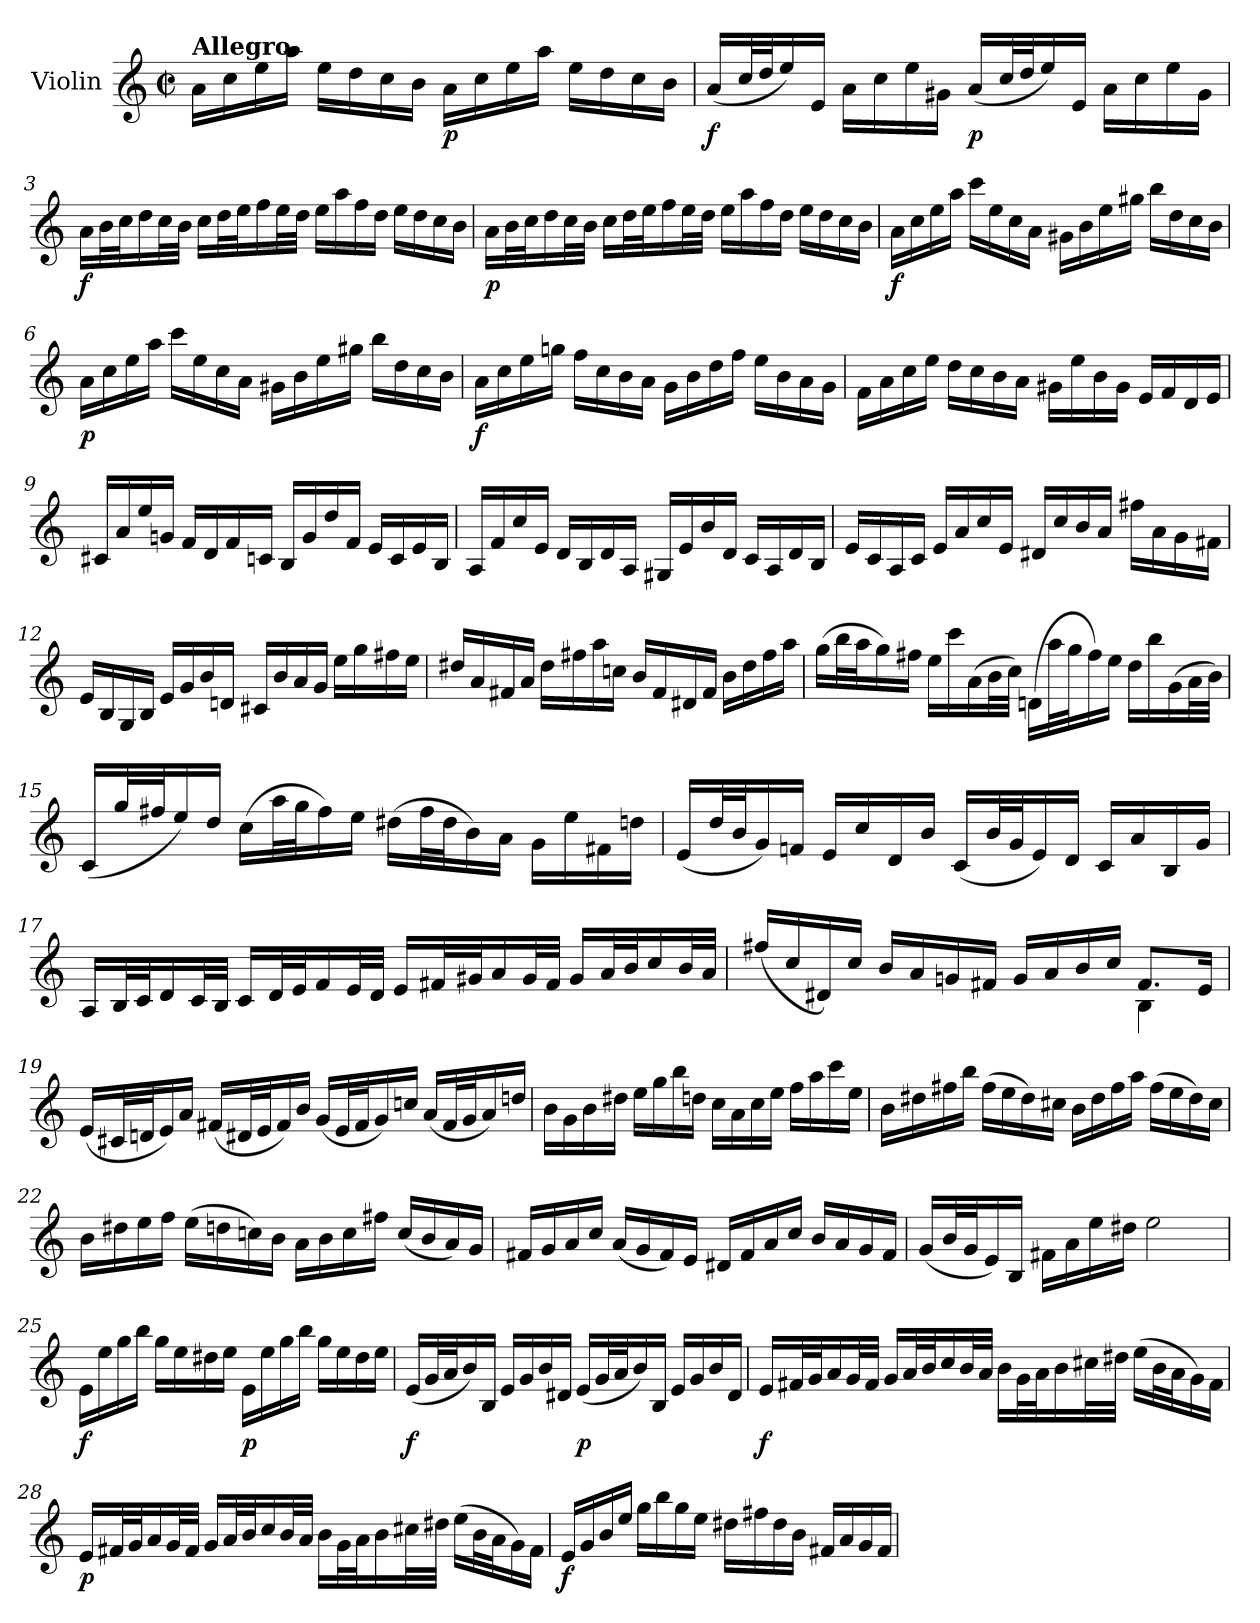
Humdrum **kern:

**kern	**dynam
*part1	*part1
*staff1	*staff1
*I"Violin	*
*I'Vln.	*
*clefG2	*
*k[]	*
*M2/2	*
*met(c|)	*
=1	=1
!LO:TX:a:B:t=Allegro	!
16a\LL	.
16cc\	.
16ee\	.
16aa\JJ	.
16ee\LL	.
16dd\	.
16cc\	.
16b\JJ	.
!	!LO:DY:b
16a\LL	p
16cc\	.
16ee\	.
16aa\JJ	.
16ee\LL	.
16dd\	.
16cc\	.
16b\JJ	.
=2	=2
!	!LO:DY:b
(<16a/LL	f
32cc/L	.
32dd/J	.
16ee/)	.
16e/JJ	.
16a\LL	.
16cc\	.
16ee\	.
16g#X\JJ	.
!	!LO:DY:b
(<16a/LL	p
32cc/L	.
32dd/J	.
16ee/)	.
16e/JJ	.
16a\LL	.
16cc\	.
16ee\	.
16g#\JJ	.
=3	=3
!	!LO:DY:b
16a\LL	f
32b\L	.
32cc\J	.
16dd\	.
32cc\L	.
32b\JJJ	.
16cc\LL	.
32dd\L	.
32ee\J	.
16ff\	.
32ee\L	.
32dd\JJJ	.
16ee\LL	.
16aa\	.
16ff\	.
16dd\JJ	.
16ee\LL	.
16dd\	.
16cc\	.
16b\JJ	.
=4	=4
!	!LO:DY:b
16a\LL	p
32b\L	.
32cc\J	.
16dd\	.
32cc\L	.
32b\JJJ	.
16cc\LL	.
32dd\L	.
32ee\J	.
16ff\	.
32ee\L	.
32dd\JJJ	.
16ee\LL	.
16aa\	.
16ff\	.
16dd\JJ	.
16ee\LL	.
16dd\	.
16cc\	.
16b\JJ	.
=5	=5
!	!LO:DY:b
16a\LL	f
16cc\	.
16ee\	.
16aa\JJ	.
16ccc\LL	.
16ee\	.
16cc\	.
16a\JJ	.
16g#X\LL	.
16b\	.
16ee\	.
16gg#X\JJ	.
16bb\LL	.
16dd\	.
16cc\	.
16b\JJ	.
=6	=6
!	!LO:DY:b
16a\LL	p
16cc\	.
16ee\	.
16aa\JJ	.
16ccc\LL	.
16ee\	.
16cc\	.
16a\JJ	.
16g#X\LL	.
16b\	.
16ee\	.
16gg#X\JJ	.
16bb\LL	.
16dd\	.
16cc\	.
16b\JJ	.
=7	=7
!	!LO:DY:b
16a\LL	f
16cc\	.
16ee\	.
16ggn\JJ	.
16ff\LL	.
16cc\	.
16b\	.
16a\JJ	.
16g\LL	.
16b\	.
16dd\	.
16ff\JJ	.
16ee\LL	.
16b\	.
16a\	.
16g\JJ	.
=8	=8
16f\LL	.
16a\	.
16cc\	.
16ee\JJ	.
16dd\LL	.
16cc\	.
16b\	.
16a\JJ	.
16g#X\LL	.
16ee\	.
16b\	.
16g#\JJ	.
16e/LL	.
16f/	.
16d/	.
16e/JJ	.
=9	=9
16c#X/LL	.
16a/	.
16ee/	.
16gn/JJ	.
16f/LL	.
16d/	.
16f/	.
16cn/JJ	.
16B/LL	.
16g/	.
16dd/	.
16f/JJ	.
16e/LL	.
16c/	.
16e/	.
16B/JJ	.
=10	=10
16A/LL	.
16f/	.
16cc/	.
16e/JJ	.
16d/LL	.
16B/	.
16d/	.
16A/JJ	.
16G#X/LL	.
16e/	.
16b/	.
16d/JJ	.
16c/LL	.
16A/	.
16d/	.
16B/JJ	.
=11	=11
16e/LL	.
16c/	.
16A/	.
16c/JJ	.
16e/LL	.
16a/	.
16cc/	.
16e/JJ	.
16d#X/LL	.
16cc/	.
16b/	.
16a/JJ	.
16ff#X\LL	.
16a\	.
16g\	.
16f#X\JJ	.
=12	=12
16e/LL	.
16B/	.
16G/	.
16B/JJ	.
16e/LL	.
16g/	.
16b/	.
16dn/JJ	.
16c#X/LL	.
16b/	.
16a/	.
16g/JJ	.
16ee\LL	.
16gg\	.
16ff#X\	.
16ee\JJ	.
=13	=13
16dd#X/LL	.
16a/	.
16f#X/	.
16a/JJ	.
16dd#\LL	.
16ff#X\	.
16aa\	.
16ccn\JJ	.
16b/LL	.
16f#/	.
16d#X/	.
16f#/JJ	.
16b\LL	.
16dd#\	.
16ff#\	.
16aa\JJ	.
=14	=14
(>16gg\LL	.
32bb\L	.
32aa\J	.
16gg\)	.
16ff#X\JJ	.
16ee\LL	.
16ccc\	.
(>16a\	.
32b\L	.
32cc\JJJ)	.
(>16dn\LL	.
32aa\L	.
32gg\J	.
16ff#\)	.
16ee\JJ	.
16dd\LL	.
16bb\	.
(>16g\	.
32a\L	.
32b\JJJ)	.
=15	=15
(<16c/LL	.
32gg/L	.
32ff#X/J	.
16ee/)	.
16dd/JJ	.
(>16cc\LL	.
32aa\L	.
32gg\J	.
16ff#\)	.
16ee\JJ	.
(>16dd#X\LL	.
32ff#\L	.
32dd#\J	.
16b\)	.
16a\JJ	.
16g\LL	.
16ee\	.
16f#X\	.
16ddn\JJ	.
=16	=16
(<16e/LL	.
32dd/L	.
32b/J	.
16g/)	.
16fn/JJ	.
16e/LL	.
16cc/	.
16d/	.
16b/JJ	.
(<16c/LL	.
32b/L	.
32g/J	.
16e/)	.
16d/JJ	.
16c/LL	.
16a/	.
16B/	.
16g/JJ	.
=17	=17
16A/LL	.
32B/L	.
32c/J	.
16d/	.
32c/L	.
32B/JJJ	.
16c/LL	.
32d/L	.
32e/J	.
16f/	.
32e/L	.
32d/JJJ	.
16e/LL	.
32f#X/L	.
32g#X/J	.
16a/	.
32g#/L	.
32f#/JJJ	.
16g#/LL	.
32a/L	.
32b/J	.
16cc/	.
32b/L	.
32a/JJJ	.
=18	=18
*^	*
(<16ff#X/LL	2ryy	.
16cc/	.	.
16d#X/)	.	.
16cc/JJ	.	.
16b/LL	.	.
16a/	.	.
16gn/	.	.
16f#X/JJ	.	.
16g/LL	4ryy	.
16a/	.	.
16b/	.	.
16cc/JJ	.	.
8.f#/L	4B\	.
16e/Jk	.	.
*v	*v	*
=19	=19
(<16e/LL	.
32c#X/L	.
32dn/J	.
16e/)	.
16a/JJ	.
(<16f#X/LL	.
32d#X/L	.
32e/J	.
16f#/)	.
16b/JJ	.
(<16g/LL	.
32e/L	.
32f#/J	.
16g/)	.
16ccn/JJ	.
(<16a/LL	.
32f#/L	.
32g/J	.
16a/)	.
16ddn/JJ	.
=20	=20
16b\LL	.
16g\	.
16b\	.
16dd#X\JJ	.
16ee\LL	.
16gg\	.
16bb\	.
16ddn\JJ	.
16cc\LL	.
16a\	.
16cc\	.
16ee\JJ	.
16ff\LL	.
16aa\	.
16ccc\	.
16ee\JJ	.
=21	=21
16b\LL	.
16dd#X\	.
16ff#X\	.
16bb\JJ	.
(>16ff#\LL	.
16ee\	.
16dd#\)	.
16cc#X\JJ	.
16b\LL	.
16dd#\	.
16ff#\	.
16aa\JJ	.
(>16ff#\LL	.
16ee\	.
16dd#\)	.
16cc#\JJ	.
=22	=22
16b\LL	.
16dd#X\	.
16ee\	.
16ff\JJ	.
(>16ee\LL	.
16ddn\	.
16ccn\)	.
16b\JJ	.
16a\LL	.
16b\	.
16cc\	.
16ff#X\JJ	.
(<16cc/LL	.
16b/	.
16a/)	.
16g/JJ	.
=23	=23
16f#X/LL	.
16g/	.
16a/	.
16cc/JJ	.
(<16a/LL	.
16g/	.
16f#/)	.
16e/JJ	.
16d#X/LL	.
16f#/	.
16a/	.
16cc/JJ	.
16b/LL	.
16a/	.
16g/	.
16f#/JJ	.
=24	=24
(<16g/LL	.
32b/L	.
32g/J	.
16e/)	.
16B/JJ	.
16f#X\LL	.
16a\	.
16ee\	.
16dd#X\JJ	.
2ee\	.
=25	=25
!	!LO:DY:b
16e\LL	f
16ee\	.
16gg\	.
16bb\JJ	.
16gg\LL	.
16ee\	.
16dd#X\	.
16ee\JJ	.
!	!LO:DY:b
16e\LL	p
16ee\	.
16gg\	.
16bb\JJ	.
16gg\LL	.
16ee\	.
16dd#\	.
16ee\JJ	.
=26	=26
!	!LO:DY:b
(<16e/LL	f
32g/L	.
32a/J	.
16b/)	.
16B/JJ	.
16e/LL	.
16g/	.
16b/	.
16d#X/JJ	.
!	!LO:DY:b
(<16e/LL	p
32g/L	.
32a/J	.
16b/)	.
16B/JJ	.
16e/LL	.
16g/	.
16b/	.
16d#/JJ	.
=27	=27
!	!LO:DY:b
16e/LL	f
32f#X/L	.
32g/J	.
16a/	.
32g/L	.
32f#/JJJ	.
16g/LL	.
32a/L	.
32b/J	.
16cc/	.
32b/L	.
32a/JJJ	.
16b\LL	.
32g\L	.
32a\J	.
16b\	.
32cc#X\L	.
32dd#X\JJJ	.
(>16ee\LL	.
32b\L	.
32a\J	.
16g\)	.
16f#\JJ	.
=28	=28
!	!LO:DY:b
16e/LL	p
32f#X/L	.
32g/J	.
16a/	.
32g/L	.
32f#/JJJ	.
16g/LL	.
32a/L	.
32b/J	.
16cc/	.
32b/L	.
32a/JJJ	.
16b\LL	.
32g\L	.
32a\J	.
16b\	.
32cc#X\L	.
32dd#X\JJJ	.
(>16ee\LL	.
32b\L	.
32a\J	.
16g\)	.
16f#\JJ	.
=29	=29
!	!LO:DY:b
16e/LL	f
16g/	.
16b/	.
16ee/JJ	.
16gg\LL	.
16bb\	.
16gg\	.
16ee\JJ	.
16dd#X\LL	.
16ff#X\	.
16dd#\	.
16b\JJ	.
16f#X/LL	.
16a/	.
16g/	.
16f#/JJ	.
=	=
*-	*-
